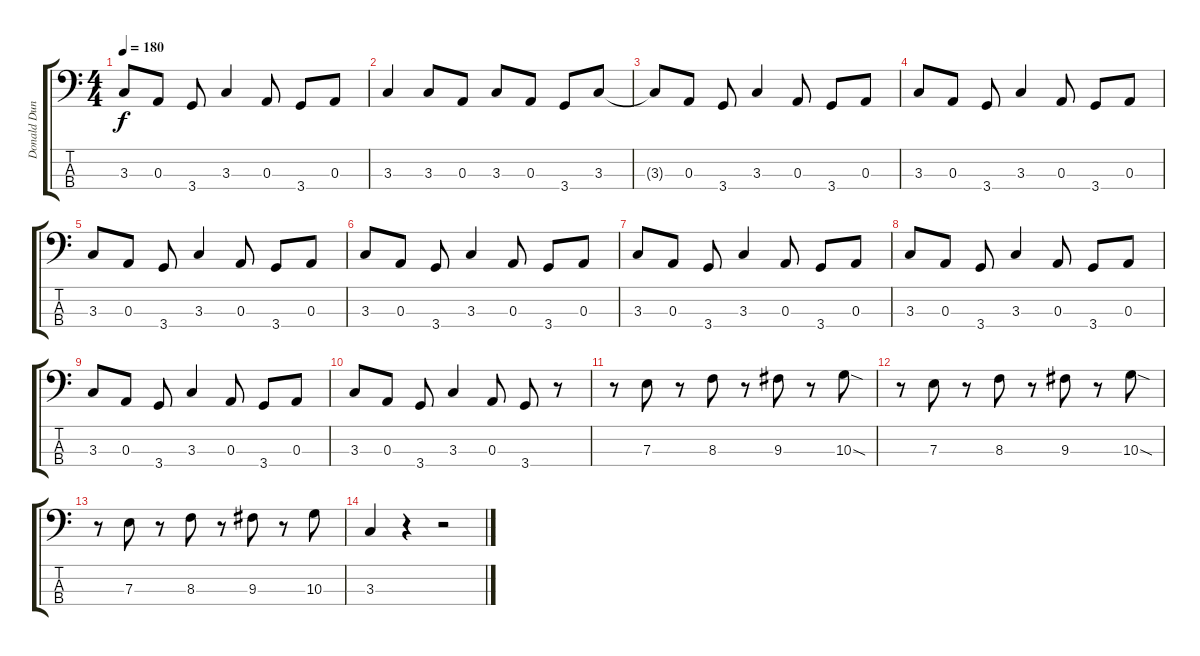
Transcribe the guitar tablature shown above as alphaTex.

\track ("Donald Dunn - Bass" "Donald Dun") {instrument electricbassfinger}
\staff {score tabs}
\tuning (G2 D2 A1 E1) {hide}
\ts (4 4)
\tempo 180
\clef f4
\ks c
3.3{t}.8{dy f} 0.3.8 3.4.8 3.3.4 0.3.8 3.4.8 0.3.8 |
3.3.4 3.3.8 0.3.8 3.3.8 0.3.8 3.4.8 3.3.8 |
3.3{t}.8 0.3.8 3.4.8 3.3.4 0.3.8 3.4.8 0.3.8 |
3.3.8 0.3.8 3.4.8 3.3.4 0.3.8 3.4.8 0.3.8 |
3.3.8 0.3.8 3.4.8 3.3.4 0.3.8 3.4.8 0.3.8 |
3.3.8 0.3.8 3.4.8 3.3.4 0.3.8 3.4.8 0.3.8 |
3.3.8 0.3.8 3.4.8 3.3.4 0.3.8 3.4.8 0.3.8 |
3.3.8 0.3.8 3.4.8 3.3.4 0.3.8 3.4.8 0.3.8 |
3.3.8 0.3.8 3.4.8 3.3.4 0.3.8 3.4.8 0.3.8 |
3.3.8 0.3.8 3.4.8 3.3.4 0.3.8 3.4.8 r.8 |
r.8 7.3.8 r.8 8.3.8 r.8 9.3.8 r.8 10.3{sod}.8 |
r.8 7.3.8 r.8 8.3.8 r.8 9.3.8 r.8 10.3{sod}.8 |
r.8 7.3.8 r.8 8.3.8 r.8 9.3.8 r.8 10.3.8 |
3.3.4 r.4 r.2
